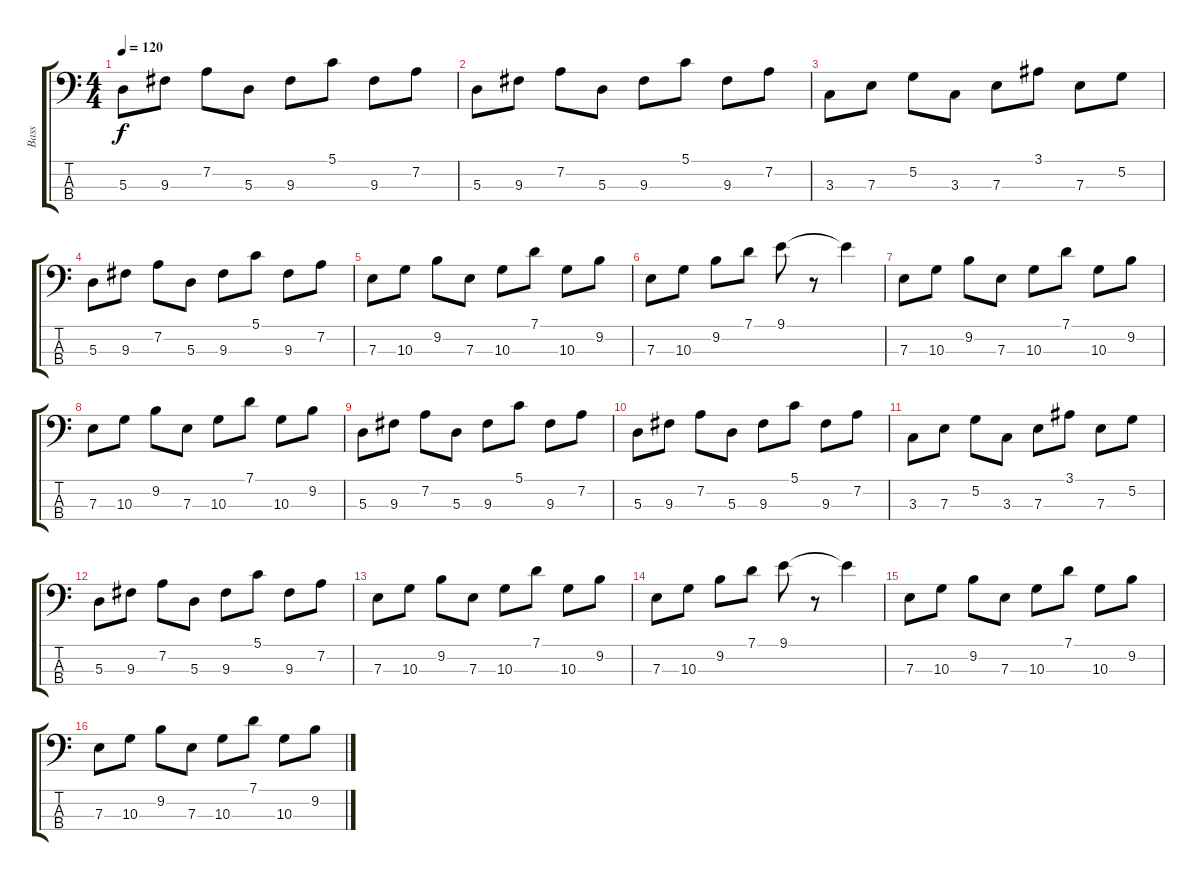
\track ("Bass" "Bass") {instrument acousticguitarnylon}
\staff {score tabs}
\tuning (G2 D2 A1 E1) {hide}
\ts (4 4)
\tempo 120
\clef f4
\ks c
5.3.8{dy f} 9.3.8 7.2.8 5.3.8 9.3.8 5.1.8 9.3.8 7.2.8 |
5.3.8 9.3.8 7.2.8 5.3.8 9.3.8 5.1.8 9.3.8 7.2.8 |
3.3.8 7.3.8 5.2.8 3.3.8 7.3.8 3.1.8 7.3.8 5.2.8 |
5.3.8 9.3.8 7.2.8 5.3.8 9.3.8 5.1.8 9.3.8 7.2.8 |
7.3.8 10.3.8 9.2.8 7.3.8 10.3.8 7.1.8 10.3.8 9.2.8 |
7.3.8 10.3.8 9.2.8 7.1.8 9.1.8 r.8 9.1{t}.4 |
7.3.8 10.3.8 9.2.8 7.3.8 10.3.8 7.1.8 10.3.8 9.2.8 |
7.3.8 10.3.8 9.2.8 7.3.8 10.3.8 7.1.8 10.3.8 9.2.8 |
5.3.8 9.3.8 7.2.8 5.3.8 9.3.8 5.1.8 9.3.8 7.2.8 |
5.3.8 9.3.8 7.2.8 5.3.8 9.3.8 5.1.8 9.3.8 7.2.8 |
3.3.8 7.3.8 5.2.8 3.3.8 7.3.8 3.1.8 7.3.8 5.2.8 |
5.3.8 9.3.8 7.2.8 5.3.8 9.3.8 5.1.8 9.3.8 7.2.8 |
7.3.8 10.3.8 9.2.8 7.3.8 10.3.8 7.1.8 10.3.8 9.2.8 |
7.3.8 10.3.8 9.2.8 7.1.8 9.1.8 r.8 9.1{t}.4 |
7.3.8 10.3.8 9.2.8 7.3.8 10.3.8 7.1.8 10.3.8 9.2.8 |
7.3.8 10.3.8 9.2.8 7.3.8 10.3.8 7.1.8 10.3.8 9.2.8
